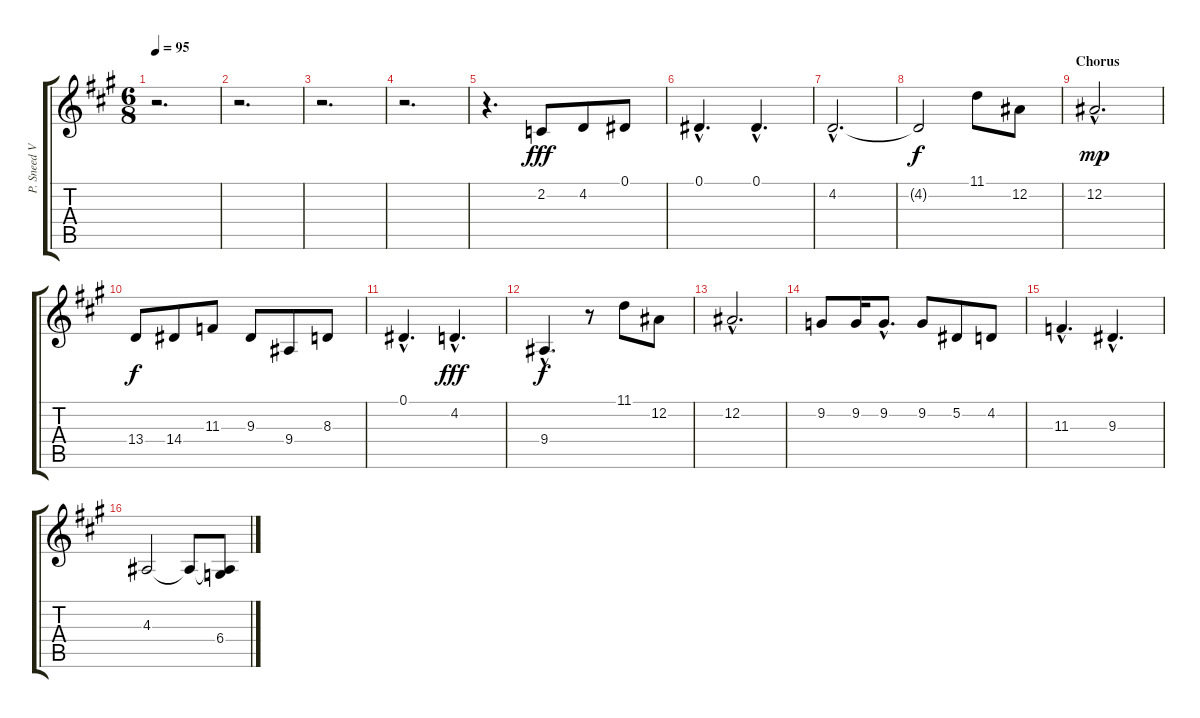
\track ("P. Sneed Vocals" "P. Sneed V") {instrument baritonesax}
\staff {score tabs}
\tuning (Eb4 Bb3 Gb3 Db3 Ab2 Eb2) {hide}
\ts (6 8)
\tempo 95
\clef g2
\ks a
r.2{d dy mf} |
r.2{d} |
r.2{d} |
r.2{d} |
r.4{d} 2.2.8{dy fff} 4.2.8 0.1.8 |
0.1{hac}.4{d} 0.1{hac}.4{d} |
4.2{hac}.2{d} |
4.2{t}.2{dy f} 11.1.8 12.2.8 |
\section ("" "Chorus")
12.2{hac}.2{d dy mp} |
13.4.8{dy f} 14.4.8 11.3.8 9.3.8 9.4.8 8.3.8 |
0.1{hac}.4{d} 4.2{hac}.4{d dy fff} |
9.4{hac}.4{d dy f} r.8 11.1.8 12.2.8 |
12.2{hac}.2{d} |
9.2.8 9.2.16 9.2{hac}.8{d} 9.2.8 5.2.8 4.2.8 |
11.3{hac}.4{d} 9.3{hac}.4{d} |
4.3.2 4.3{t}.8 (4.3{t} 6.4).8
